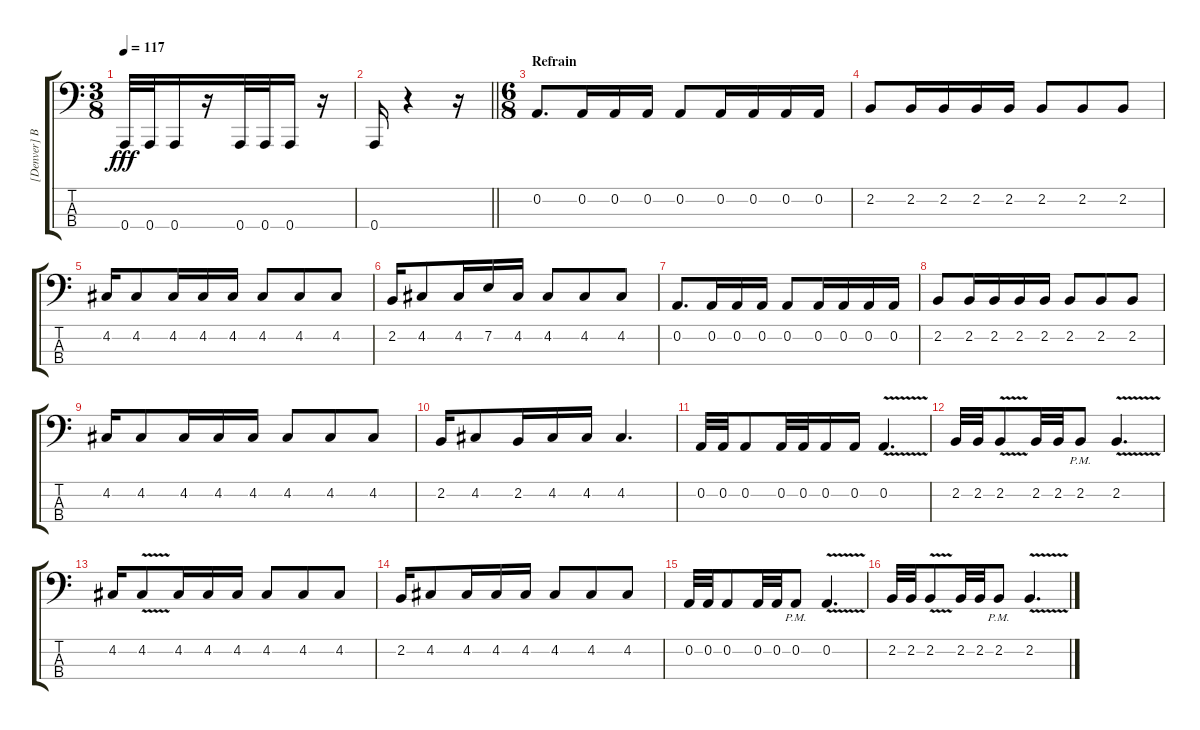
\track ("[Denver] Bass Guitar " "[Denver] B") {instrument electricbassfinger}
\staff {score tabs}
\tuning (D2 A1 E1 A0) {hide}
\ts (3 8)
\tempo 117
\clef f4
\ks c
0.4.32{dy fff} 0.4.32 0.4.16 r.16 0.4.32 0.4.32 0.4.16 r.16 |
\barLineRight lightlight
0.4.16 r.4 r.16 |
\ts (6 8)
\section ("" "Refrain ")
0.2.8{d} 0.2.16 0.2.16 0.2.16 0.2.8 0.2.16 0.2.16 0.2.16 0.2.16 |
2.2.8 2.2.16 2.2.16 2.2.16 2.2.16 2.2.8 2.2.8 2.2.8 |
4.2.16 4.2.8 4.2.16 4.2.16 4.2.16 4.2.8 4.2.8 4.2.8 |
2.2.16 4.2.8 4.2.16 7.2.16 4.2.16 4.2.8 4.2.8 4.2.8 |
0.2.8{d} 0.2.16 0.2.16 0.2.16 0.2.8 0.2.16 0.2.16 0.2.16 0.2.16 |
2.2.8 2.2.16 2.2.16 2.2.16 2.2.16 2.2.8 2.2.8 2.2.8 |
4.2.16 4.2.8 4.2.16 4.2.16 4.2.16 4.2.8 4.2.8 4.2.8 |
2.2.16 4.2.8 2.2.16 4.2.16 4.2.16 4.2.4{d} |
0.2.32 0.2.32 0.2.8 0.2.32 0.2.32 0.2.16 0.2.16 0.2{v}.4{d} |
2.2.32 2.2.32 2.2{v}.8 2.2.32 2.2.32 2.2{pm}.8 2.2{v}.4{d} |
4.2.16 4.2{v}.8 4.2.16 4.2.16 4.2.16 4.2.8 4.2.8 4.2.8 |
2.2.16 4.2.8 4.2.16 4.2.16 4.2.16 4.2.8 4.2.8 4.2.8 |
0.2.32 0.2.32 0.2.8 0.2.32 0.2.32 0.2{pm}.8 0.2{v}.4{d} |
2.2.32 2.2.32 2.2{v}.8 2.2.32 2.2.32 2.2{pm}.8 2.2{v}.4{d}
